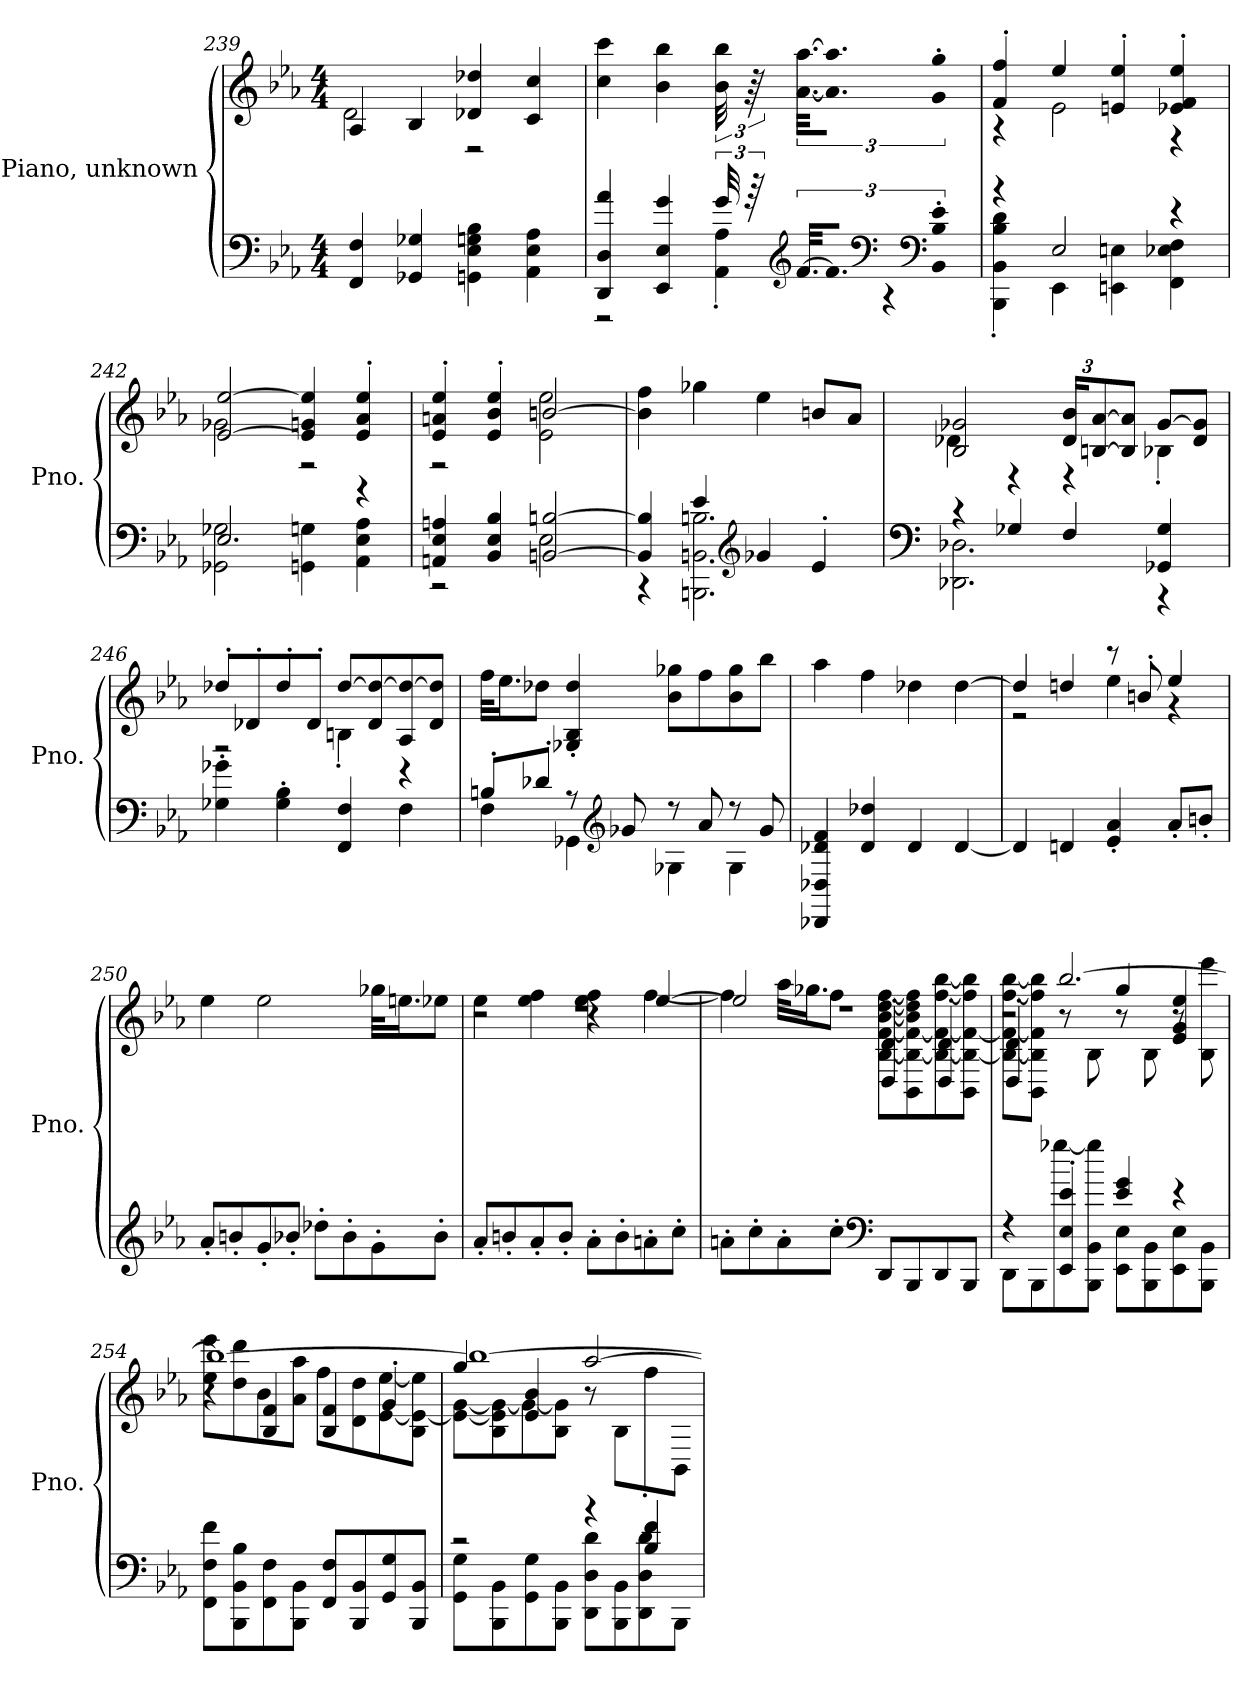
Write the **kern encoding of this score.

**kern	**kern
*part1	*part1
*staff2	*staff1
*I"Piano, unknown	*
*I'Pno.	*
!!LO:LB:g=z
*clefF4	*clefG2
*k[b-e-a-]	*k[b-e-a-]
*M4/4	*M4/4
=239	=239
*	*^
4FF/ 4F/	4A-/	2d\
4GG-X/ 4G-X/	4B-/	.
4GGn\ 4E-\ 4Gn\ 4B-\	4d-X/ 4dd-X/	2r
4AA-\ 4E-\ 4A-\	4c/ 4cc/	.
*	*v	*v
=240	=240
*^	*
4DD/ 4D/ 4a-/	2r	4cc\ 4ccc\
4EE-/ 4E-/ 4g/	.	4b-\ 4bb-\
48g/	4AA-\' 4A-\'	48b-\ 48bb-\
96r	.	96r
*clefG2	*	*
[48.f/KKL	.	[48.a-\ [48.aa-\KKL
8.f/J]	.	8.a-\] 8.aa-\]J
*clefF4	*	*
4BB-/' 4B-/' 4e-/'	4r	4g\' 4gg\'
=241	=241	=241
*	*	*^
4r	4BBB-\' 4BB-\' 4B-\' 4d\'	4f/' 4ff/'	4r
2E-/	4EE-\	4ee-/	2e-\
.	4EEn\ 4En\	4en/' 4ee-/'	.
4r	4FF\ 4E-X\ 4F\	4e-X/' 4f/' 4ee-/'	4r
=242	=242	=242	=242
2.E-/	2GG-X\ 2G-X\	[2e-/ [2ee-/	2g-X\
.	4GGn\ 4Gn\	4e-/] 4gn/ 4ee-/]	2r
4r	4AA-\ 4E-\ 4A-\	4e-/' 4a-/' 4ee-/'	.
=243	=243	=243	=243
4AAn/ 4E-/ 4An/	2r	4e-/' 4an/' 4ee-/'	2r
4BB-/ 4E-/ 4B-/	.	4e-/' 4b-/' 4ee-/'	.
[2BBn/ [2Bn/	2E-\	[2bn/	2e-\ 2ee-\
*	*	*v	*v
!!LO:LB:g=z
=244	=244	=244
4BB/] 4B/]	4r	4b\] 4ff\
4e-/	2.BBBn\ 2.BBn\ 2.Bn\	4gg-X\
*clefG2	*	*
4g-X/	.	4ee-\
4e-'/	.	8bn/L
.	.	8a-/J
=245	=245	=245
*clefF4	*	*
*	*	*^
4r	2.DD-X\ 2.D-X\	2B-/ 2g-X/	4d-X\
4G-X/	.	.	4r
*	*	*Xbrackettup	*
4F/	.	24d-/ 24b-/KL	4r
.	.	[12Bn/ [12a-/	.
.	.	8B/] 8a-/]J	.
4GG-X/ 4G-/	4r	[8g-/L	4B-X'\
.	.	8d-/ 8g-/]J	.
*v	*v	*	*
=246	=246	=246
4G-X\' 4g-X\'	8dd-X'/L	2r
.	8d-X'/	.
4G-\' 4B-\'	8dd-'/	.
.	8d-'/J	.
4FF/ 4F/	[8dd-/L	4Bn'\
.	8d-/ 8dd-/_	.
4F\	8A-/ 8dd-/_	4r
.	8d-/ 8dd-/]J	.
*	*v	*v
!!LO:LB:g=z
=247	=247
*^	*
8Bn'/L	4F\	32ff\KLL
.	.	16.ee-\J
8d-X'/J	.	8dd-X\J
8r	4GG-X\	4G-X/' 4B-/' 4dd-/'
*clefG2	*	*
8g-X/	.	.
8r	4G-X\	8b-\ 8gg-X\L
8a-/	.	8ff\
8r	4G-\	8b-\ 8gg-\
8g-/	.	8bb-\J
*v	*v	*
=248	=248
4DD-X/ 4D-X/ 4d-X/ 4f/	4aa-\
4d-/ 4dd-X/	4ff\
4d-/	4dd-X\
[4d-/	[4dd-\
=249	=249
*	*^
4d-/]	4dd-/]	2r
4dn/	4ddn/	.
4e-/' 4a-/'	8r	4ee-\
.	8bn'/	.
8a-'/L	4ee-/	4r
8bn'/J	.	.
*	*v	*v
!!LO:LB:g=z
=250	=250
8a-'/L	4ee-\
8bn'/	.
8g'/	2ee-\
8b-X'/J	.
8dd-X'\L	.
8b-'\	.
8g'\	32gg-X\KLL
.	16.een\J
8b-'\J	8ee-X\J
=251	=251
*	*^
*	*	*^
8a-'/L	1r	4ee-\	2r
8bn'/	.	.	.
8a-'/	.	4ee-\ 4ff\	.
8b'/J	.	.	.
8a-'\L	.	4ee-\ 4ff\	4r
8b'\	.	.	.
8an'\	.	[4ff\	[4ee-/
8cc'\J	.	.	.
=252	=252	=252	=252
8an'\L	1r	4ff\]	2ee-/]
8cc'\	.	.	.
8a'\	.	32aa-\KLL	.
.	.	16.gg-X\J	.
8cc'\J	.	8ff\J	.
*clefF4	*	*	*
8DD/L	.	[8B-\ [8f\ [8b-\ [8dd\ [8ff\L	4D/' 4d/'
8BBB-/	.	8BB-\ 8B-\_ 8f\_ 8b-\] 8dd\] 8ff\]	.
8DD/	.	8B-\_ 8f\_ [8ff\ [8bb-\	4D/' 4d/'
8BBB-/J	.	8BB-\ 8B-\_ 8f\_ 8ff\] 8bb-\]J	.
!!LO:LB:g=z	!!	!!
=253	=253	=253	=253
*^	*	*	*
4r	8DD\L	2r	8B-\_ 8f\_ [8ff\ [8bb-\L	4D/' 4d/'
.	8BBB-\	.	8BB-\ 8B-\] 8f\] 8ff\] 8bb-\]J	.
4EE-/' 4E-/' 4e-/'	[8gg-X\	.	8r	[2.bb-/
.	8BBB-\ 8BB-\ 8gg-\]J	.	8B-\	.
4e-/ 4g/	8EE-\ 8E-\L	4gg/	8r	.
.	8BBB-\ 8BB-\	.	8B-\	.
4r	8EE-\ 8E-\	4e-/ 4g/ 4ee-/	8r	.
.	8BBB-\ 8BB-\J	.	8B-\ 8eee-\	.
*v	*v	*	*	*
=254	=254	=254	=254
8FF\ 8F\ 8f\L	4r	8ee-\ 8eee-\L	1bb-_
8BBB-\ 8BB-\ 8B-\	.	8dd\ 8ddd\	.
8FF\ 8F\	4B-/ 4f/	8b-\	.
8BBB-\ 8BB-\J	.	8a-\ 8aa-\J	.
8FF/ 8F/L	4B-/ 4f/	8ff\L	.
8BBB-/ 8BB-/	.	8d\ 8dd\	.
8GG/ 8G/	4g'/	[8e-\ [8ee-\	.
8BBB-/ 8BB-/J	.	8B-\ 8e-\_ 8ee-\]J	.
=255	=255	=255	=255
*^	*	*	*
2r	8GG\ 8G\L	4gg/	8e-\_ [8g\L	1bb-_
.	8BBB-\ 8BB-\	.	8B-\ 8e-\] 8g\_	.
.	8GG\ 8G\	4e-/ 4b-/	8g\_	.
.	8BBB-\ 8BB-\J	.	8B-\ 8g\]J	.
4r	8DD\ 8D\ 8d\L	[2aa-/	8r	.
.	8BBB-\ 8BB-\	.	8B-\L	.
4B-/ 4f/	8DD\ 8D\ 8d\	.	8ff'\	.
.	8BBB-\J	.	8BB-\J	.
*v	*v	*	*	*
*	*v	*v	*v
=	=
*-	*-
